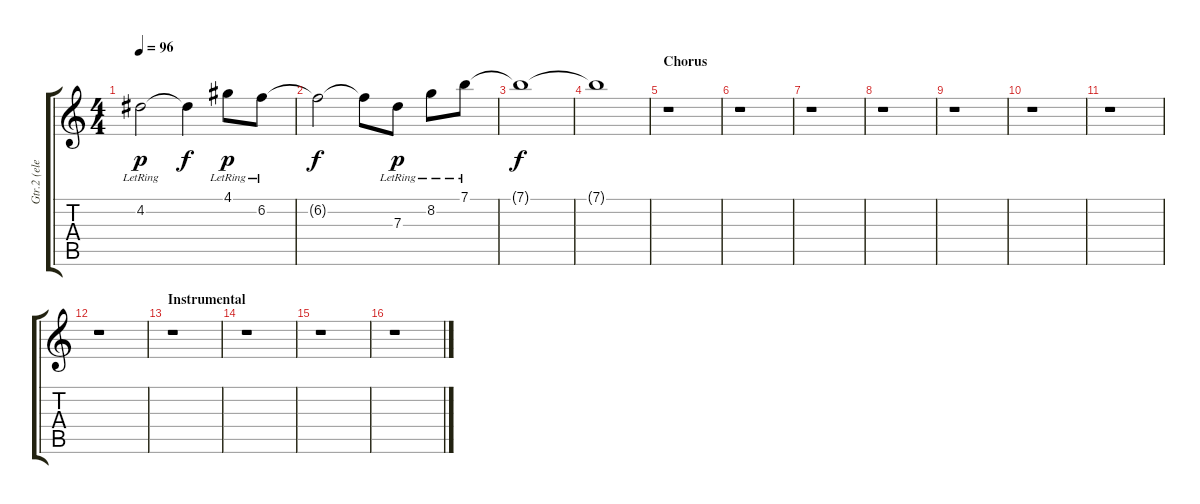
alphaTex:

\track ("Gtr.2 (elec.)" "Gtr.2 (ele") {instrument electricguitarjazz}
\staff {score tabs}
\tuning (E4 B3 G3 D3 A2 E2) {hide}
\ts (4 4)
\tempo 96
\clef g2
\ks c
4.2{lr}.2{dy p} 4.2{t}.4{dy f} 4.1{lr}.8{dy p} 6.2{lr}.8 |
6.2{t}.2{dy f} 6.2{t}.8 7.3{lr}.8{dy p} 8.2{lr}.8 7.1{lr}.8 |
7.1{t}.1{dy f volume 16} |
7.1{t}.1 |
\section ("" "Chorus")
r.1 |
r.1 |
r.1 |
r.1 |
r.1 |
r.1 |
r.1 |
r.1 |
\section ("" "Instrumental")
r.1 |
r.1 |
r.1 |
r.1
